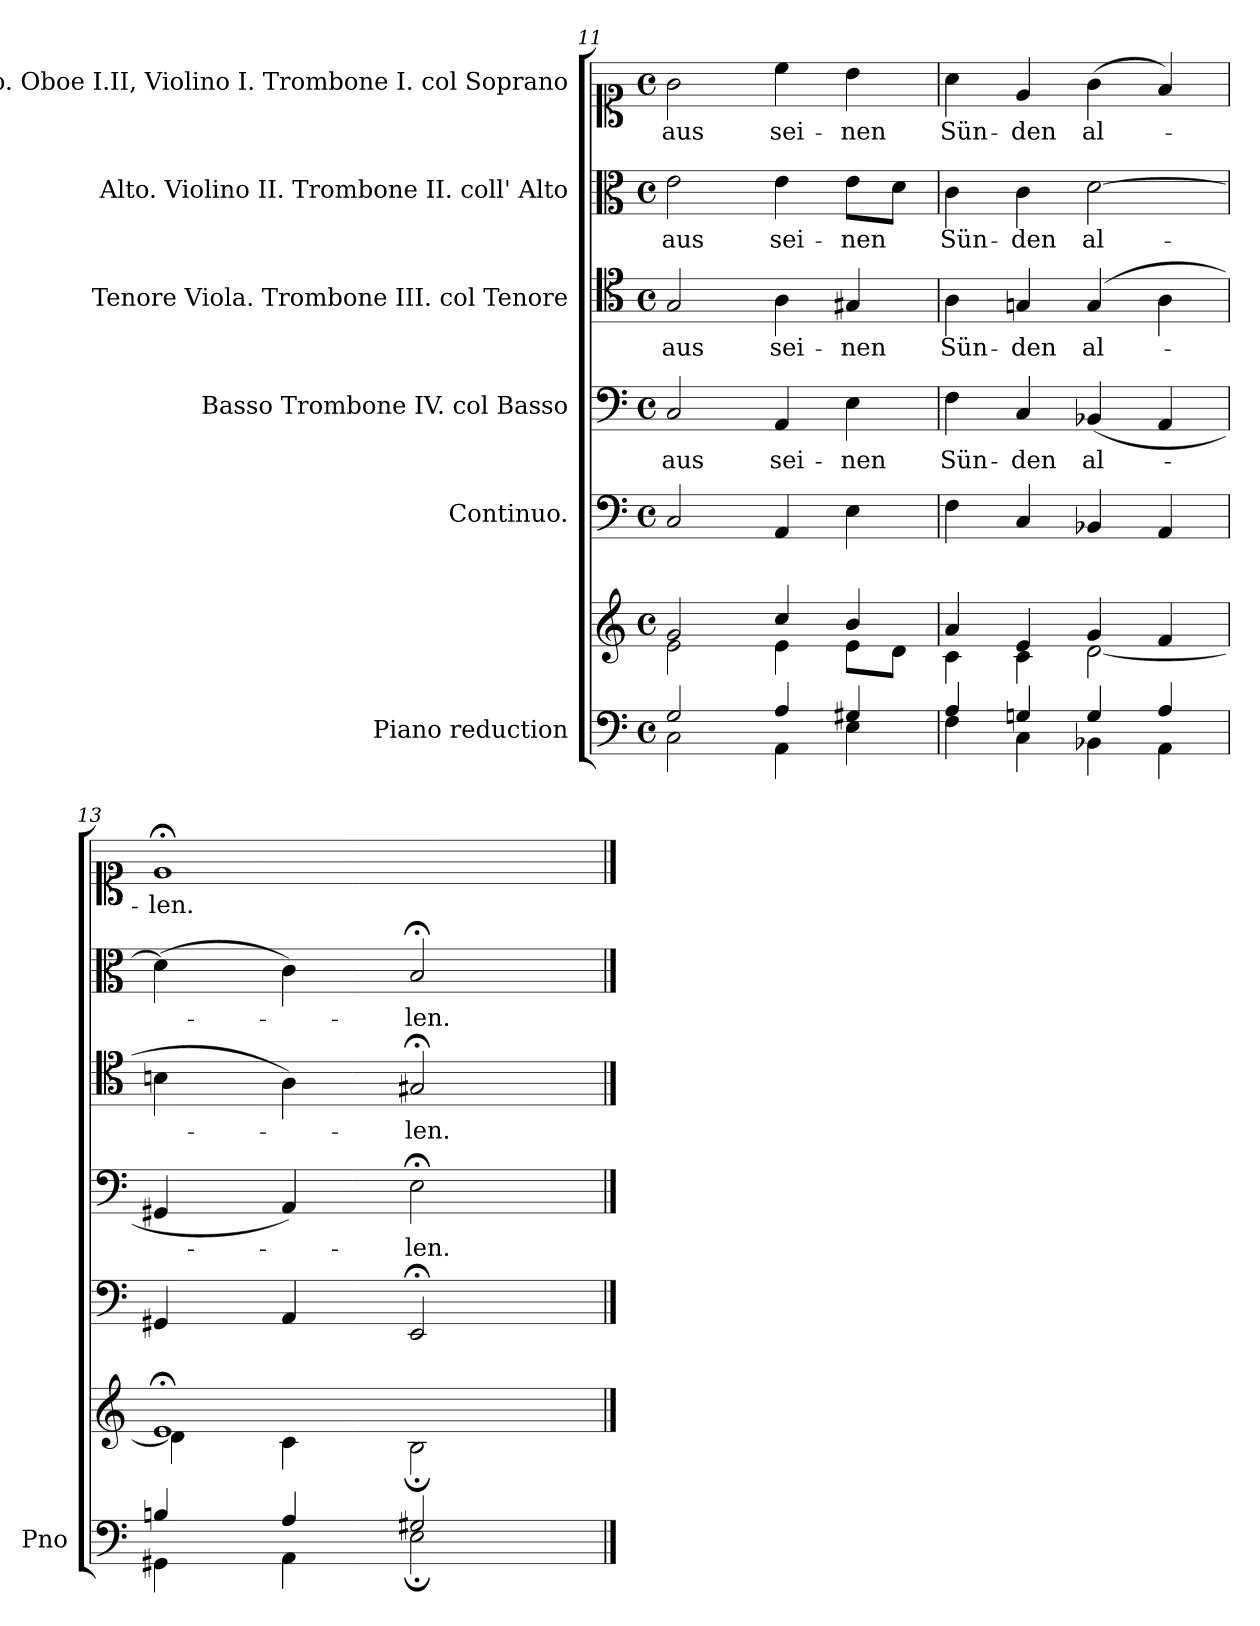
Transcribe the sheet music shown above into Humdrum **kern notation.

**kern	**kern	**kern	**kern	**text	**kern	**text	**kern	**text	**kern	**text
*part6	*part6	*part5	*part4	*part4	*part3	*part3	*part2	*part2	*part1	*part1
*staff7	*staff6	*staff5	*staff4	*staff4	*staff3	*staff3	*staff2	*staff2	*staff1	*staff1
*I"Piano reduction	*	*I"Continuo.	*I"Basso Trombone IV. col Basso	*	*I"Tenore Viola. Trombone III. col Tenore	*	*I"Alto. Violino II. Trombone II. coll' Alto	*	*I"Soprano. Oboe I.II, Violino I. Trombone I. col Soprano	*
*I'Pno	*	*	*	*	*	*	*	*	*	*
*clefF4	*clefG2	*clefF4	*clefF4	*	*clefC4	*	*clefC3	*	*clefC1	*
*k[]	*k[]	*k[]	*k[]	*	*k[]	*	*k[]	*	*k[]	*
*M4/4	*M4/4	*M4/4	*M4/4	*	*M4/4	*	*M4/4	*	*M4/4	*
*met(c)	*met(c)	*met(c)	*met(c)	*	*met(c)	*	*met(c)	*	*met(c)	*
=11	=11	=11	=11	=11	=11	=11	=11	=11	=11	=11
*^	*^	*	*	*	*	*	*	*	*	*
!	!	!	!	!	!	!LO:LY:b	!	!LO:LY:b	!	!LO:LY:b	!	!LO:LY:b
2G/	2C\	2g/	2e\	2C/	2C/	aus	2G/	aus	2e\	aus	2g\	aus
!	!	!	!	!	!	!LO:LY:b	!	!LO:LY:b	!	!LO:LY:b	!	!LO:LY:b
4A/	4AA\	4cc/	4e\	4AA/	4AA/	sei-	4A\	sei-	4e\	sei-	4cc\	sei-
!	!	!	!	!	!	!LO:LY:b	!	!LO:LY:b	!	!LO:LY:b	!	!LO:LY:b
4G#X/	4E\	4b/	8e\L	4E\	4E\	-nen	4G#X/	-nen	8e\L	-nen	4b\	-nen
.	.	.	8d\J	.	.	.	.	.	8d\J	.	.	.
=12	=12	=12	=12	=12	=12	=12	=12	=12	=12	=12	=12	=12
!	!	!	!	!	!	!LO:LY:b	!	!LO:LY:b	!	!LO:LY:b	!	!LO:LY:b
4A/	4F\	4a/	4c\	4F\	4F\	-Sün-	4A\	-Sün-	4c\	Sün-	4a\	Sün-
!	!	!	!	!	!	!LO:LY:b	!	!LO:LY:b	!	!LO:LY:b	!	!LO:LY:b
4Gn/	4C\	4e/	4c\	4C/	4C/	-den	4Gn/	-den	4c\	-den	4e/	-den
!	!	!	!	!	!	!LO:LY:b	!	!LO:LY:b	!	!LO:LY:b	!	!LO:LY:b
4G/	4BB-X\	4g/	[2d\	4BB-X/	(<4BB-X/	al-	(>4G/	al-	[2d\	al-	(>4g\	al-
4A/	4AA\	4f/	.	4AA/	4AA/	.	4A\	.	.	.	4f/)	.
=13	=13	=13	=13	=13	=13	=13	=13	=13	=13	=13	=13	=13
!	!	!	!	!	!	!	!	!	!	!	!	!LO:LY:b
4Bn/	4GG#X\	1e;<	4d\]	4GG#X/	4GG#X/	.	4Bn\	.	(>4d\]	.	1e;<	-len.
4A/	4AA\	.	4c\	4AA/	4AA/)	.	4A\)	.	4c\)	.	.	.
!	!	!	!	!	!	!LO:LY:b	!	!LO:LY:b	!	!LO:LY:b	!	!
2G#X/	2E;\	.	2B;<\	2EE;</	2E;<\	len.	2G#X;</	len.	2B;</	len.	.	.
*v	*v	*	*	*	*	*	*	*	*	*	*	*
*	*v	*v	*	*	*	*	*	*	*	*	*
==	==	==	==	==	==	==	==	==	==	==
*-	*-	*-	*-	*-	*-	*-	*-	*-	*-	*-
